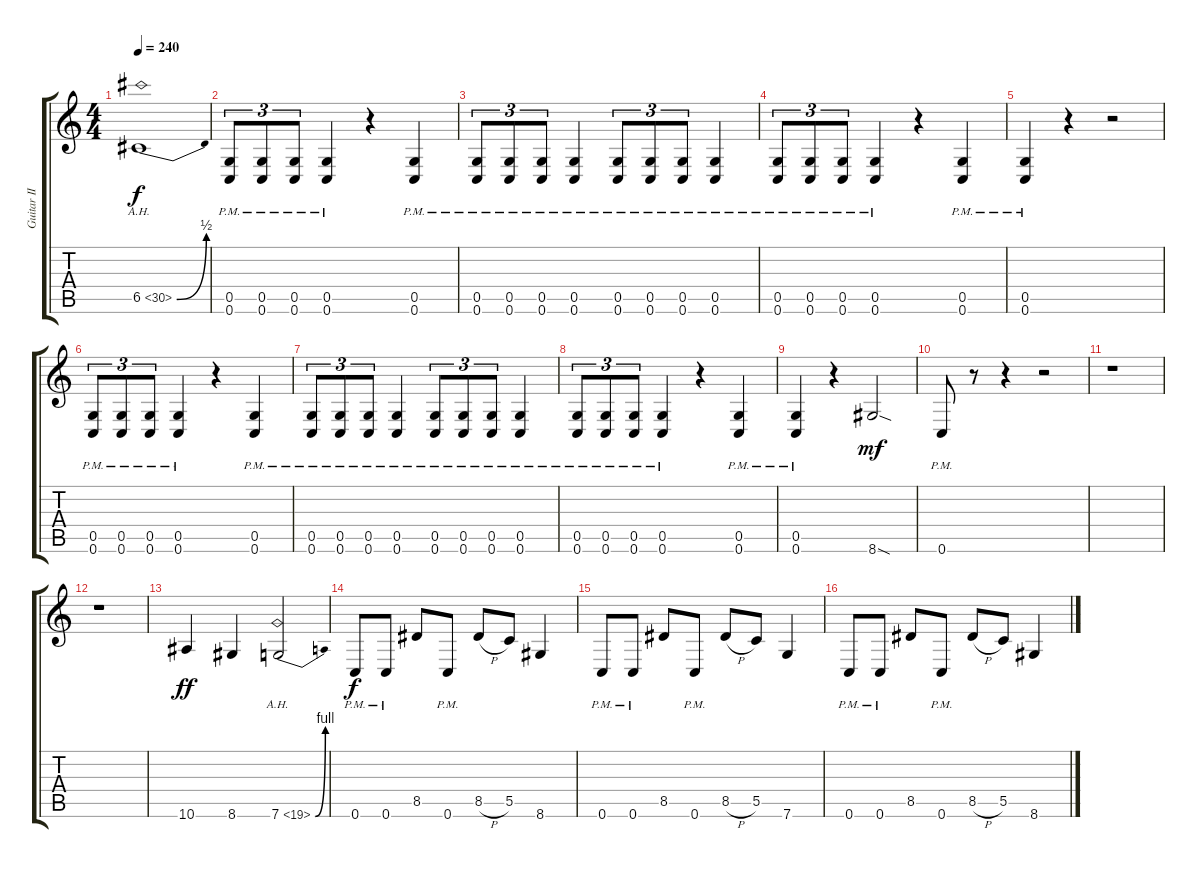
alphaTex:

\track ("Guitar II" "Guitar II") {instrument distortionguitar}
\staff {score tabs}
\tuning (D4 A3 F3 C3 G2 C2) {hide}
\ts (4 4)
\tempo 240
\clef g2
\ks c
6.5{be (bend 0 0 60 2) ah 24}.1{dy f} |
(0.5{pm} 0.6{pm}).8{tu (3 2)} (0.5{pm} 0.6{pm}).8{tu (3 2)} (0.5{pm} 0.6{pm}).8{tu (3 2)} (0.5{pm} 0.6{pm}).4 r.4 (0.5{pm} 0.6{pm}).4 |
(0.5{pm} 0.6{pm}).8{tu (3 2)} (0.5{pm} 0.6{pm}).8{tu (3 2)} (0.5{pm} 0.6{pm}).8{tu (3 2)} (0.5{pm} 0.6{pm}).4 (0.5{pm} 0.6{pm}).8{tu (3 2)} (0.5{pm} 0.6{pm}).8{tu (3 2)} (0.5{pm} 0.6{pm}).8{tu (3 2)} (0.5{pm} 0.6{pm}).4 |
(0.5{pm} 0.6{pm}).8{tu (3 2)} (0.5{pm} 0.6{pm}).8{tu (3 2)} (0.5{pm} 0.6{pm}).8{tu (3 2)} (0.5{pm} 0.6{pm}).4 r.4 (0.5{pm} 0.6{pm}).4 |
(0.5{pm} 0.6{pm}).4 r.4 r.2 |
(0.5{pm} 0.6{pm}).8{tu (3 2)} (0.5{pm} 0.6{pm}).8{tu (3 2)} (0.5{pm} 0.6{pm}).8{tu (3 2)} (0.5{pm} 0.6{pm}).4 r.4 (0.5{pm} 0.6{pm}).4 |
(0.5{pm} 0.6{pm}).8{tu (3 2)} (0.5{pm} 0.6{pm}).8{tu (3 2)} (0.5{pm} 0.6{pm}).8{tu (3 2)} (0.5{pm} 0.6{pm}).4 (0.5{pm} 0.6{pm}).8{tu (3 2)} (0.5{pm} 0.6{pm}).8{tu (3 2)} (0.5{pm} 0.6{pm}).8{tu (3 2)} (0.5{pm} 0.6{pm}).4 |
(0.5{pm} 0.6{pm}).8{tu (3 2)} (0.5{pm} 0.6{pm}).8{tu (3 2)} (0.5{pm} 0.6{pm}).8{tu (3 2)} (0.5{pm} 0.6{pm}).4 r.4 (0.5{pm} 0.6{pm}).4 |
(0.5{pm} 0.6{pm}).4 r.4 8.6{sod}.2{dy mf} |
0.6{pm}.8 r.8 r.4 r.2 |
r.1 |
r.1 |
10.6.4{dy ff} 8.6.4 7.6{be (bend 0 0 60 4) ah 12}.2 |
0.6{pm}.8{dy f} 0.6{pm}.8 8.5.8 0.6{pm}.8 8.5{h}.8 5.5.8 8.6.4 |
0.6{pm}.8 0.6{pm}.8 8.5.8 0.6{pm}.8 8.5{h}.8 5.5.8 7.6.4 |
0.6{pm}.8 0.6{pm}.8 8.5.8 0.6{pm}.8 8.5{h}.8 5.5.8 8.6.4
